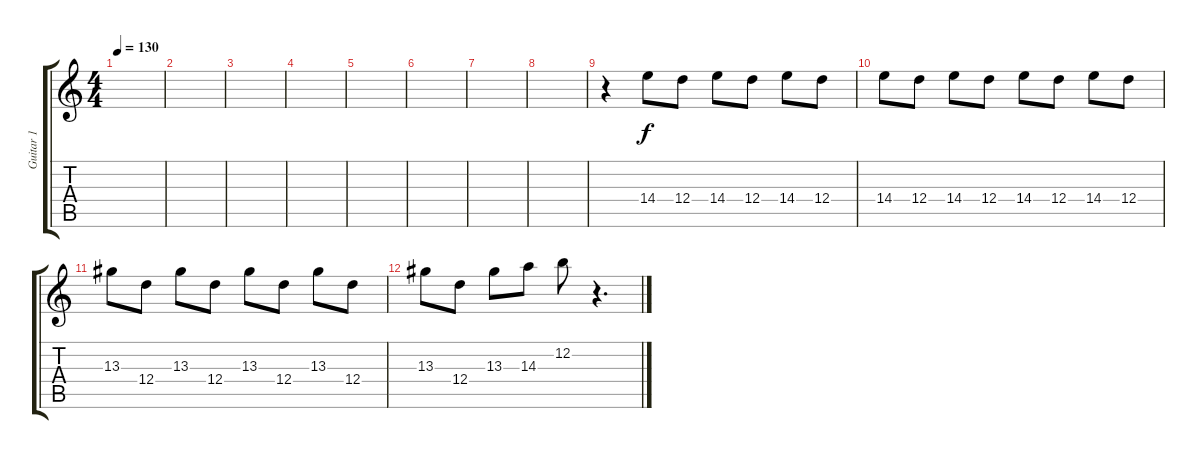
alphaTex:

\track ("Guitar 1" "Guitar 1") {instrument distortionguitar}
\staff {score tabs}
\tuning (E4 B3 G3 D3 A2 E2) {hide}
\ts (4 4)
\tempo 130
\clef g2
\ks c
|
|
|
|
|
|
|
|
r.4{volume 8} 14.4.8 12.4.8 14.4.8 12.4.8 14.4.8 12.4.8 |
14.4.8 12.4.8 14.4.8 12.4.8 14.4.8 12.4.8 14.4.8 12.4.8 |
13.3.8 12.4.8 13.3.8 12.4.8 13.3.8 12.4.8 13.3.8 12.4.8 |
13.3.8 12.4.8 13.3.8 14.3.8 12.2.8 r.4{d}
